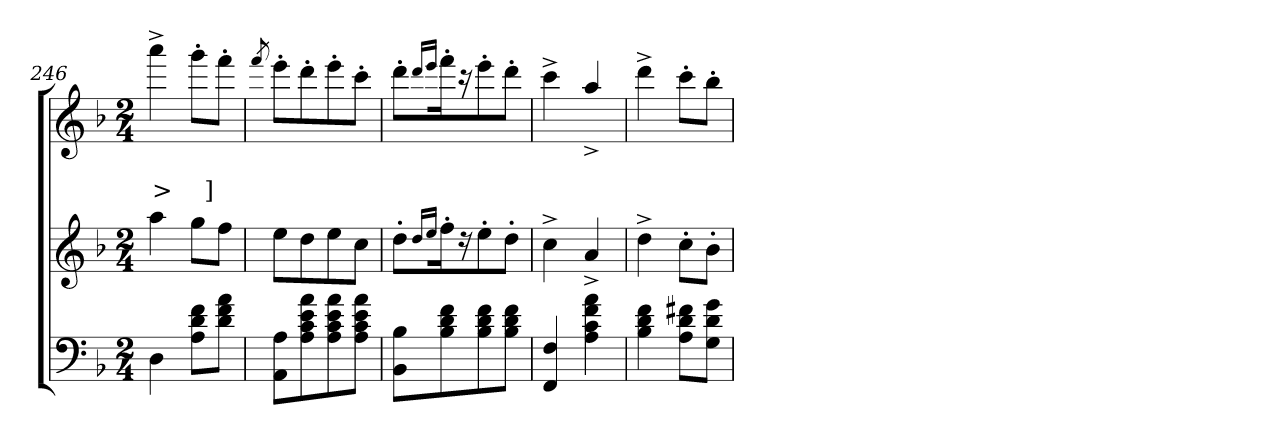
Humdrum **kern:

**kern	**kern	**kern	**text	**text
*part3	*part2	*part1	*part1	*part1
*staff3	*staff2	*staff1	*staff1	*staff1
*clefF4	*clefG2	*clefG2	*	*
*k[b-]	*k[b-]	*k[b-]	*	*
*M2/4	*M2/4	*M2/4	*	*
=246	=246	=246	=246	=246
4D	4aa	4aaa^>	.	>
8f 8d 8AL	8ggL	8ggg'>L	.	.
8a 8f 8dJ	8ffJ	8fff'>J	.	]
=247	=247	=247	=247	=247
.	.	8qfff/	.	.
8A 8AAL	8eeL	8eee'>L	.	.
8a 8e 8c 8A	8dd	8ddd'>	.	.
8a 8e 8c 8A	8ee	8eee'>	.	.
8a 8e 8c 8AJ	8ccJ	8ccc'>J	.	.
=248	=248	=248	=248	=248
8B- 8BB-L	8dd'>L	8ddd'>L	.	.
.	16qqdd/L	16qqddd/L	.	.
.	16qqee/J	16qqeee/J	.	.
8f 8d 8B-	16ff'>	16fff'>	.	.
.	16r	16r	.	.
8f 8d 8B-	8ee'>	8eee'>	.	.
8f 8d 8B-J	8dd'>J	8ddd'>J	.	.
=249	=249	=249	=249	=249
4F 4FF	4cc^>	4ccc^>	.	.
4a 4f 4c 4A	4a^>/	4aa^>/	.	.
=250	=250	=250	=250	=250
4f 4d 4B-	4dd^>	4ddd^>	.	.
8f#X 8d 8AL	8cc'>L	8ccc'>L	.	.
8g 8d 8GJ	8b-'>J	8bb-'>J	.	.
=	=	=	=	=
*-	*-	*-	*-	*-
